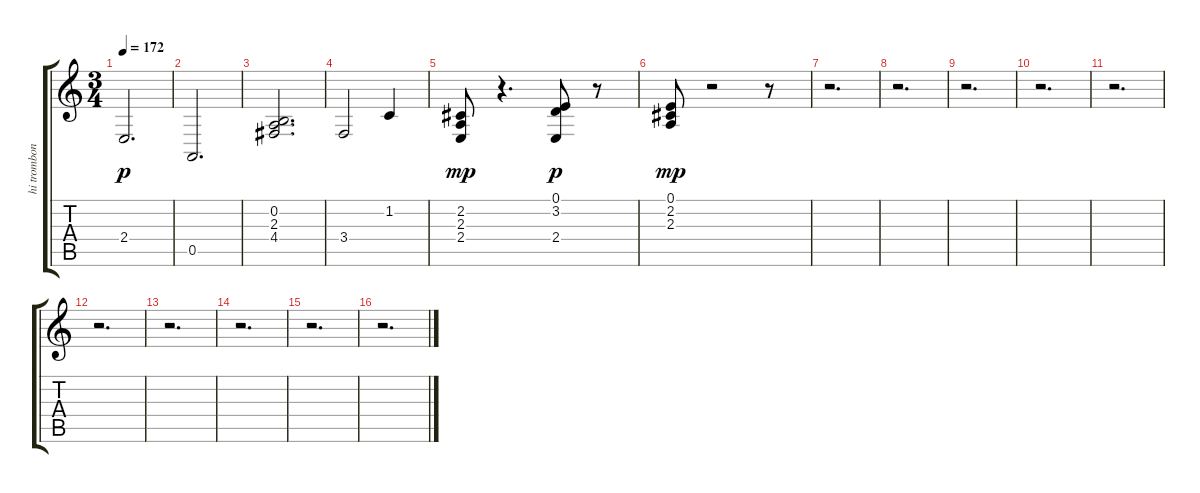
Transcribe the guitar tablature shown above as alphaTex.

\track ("hi trombones" "hi trombon") {instrument trombone}
\staff {score tabs}
\tuning (E4 B3 G3 D3 A2 E2) {hide}
\ts (3 4)
\tempo 172
\clef g2
\ks c
2.4.2{d dy p} |
0.5.2{d} |
(0.2 2.3 4.4).2{d} |
3.4.2 1.2.4 |
(2.2 2.3 2.4).8{dy mp} r.4{d} (0.1 3.2 2.4).8{dy p} r.8 |
(0.1 2.2 2.3).8{dy mp} r.2 r.8 |
r.2{d} |
r.2{d} |
r.2{d} |
r.2{d} |
r.2{d} |
r.2{d} |
r.2{d} |
r.2{d} |
r.2{d} |
r.2{d}
